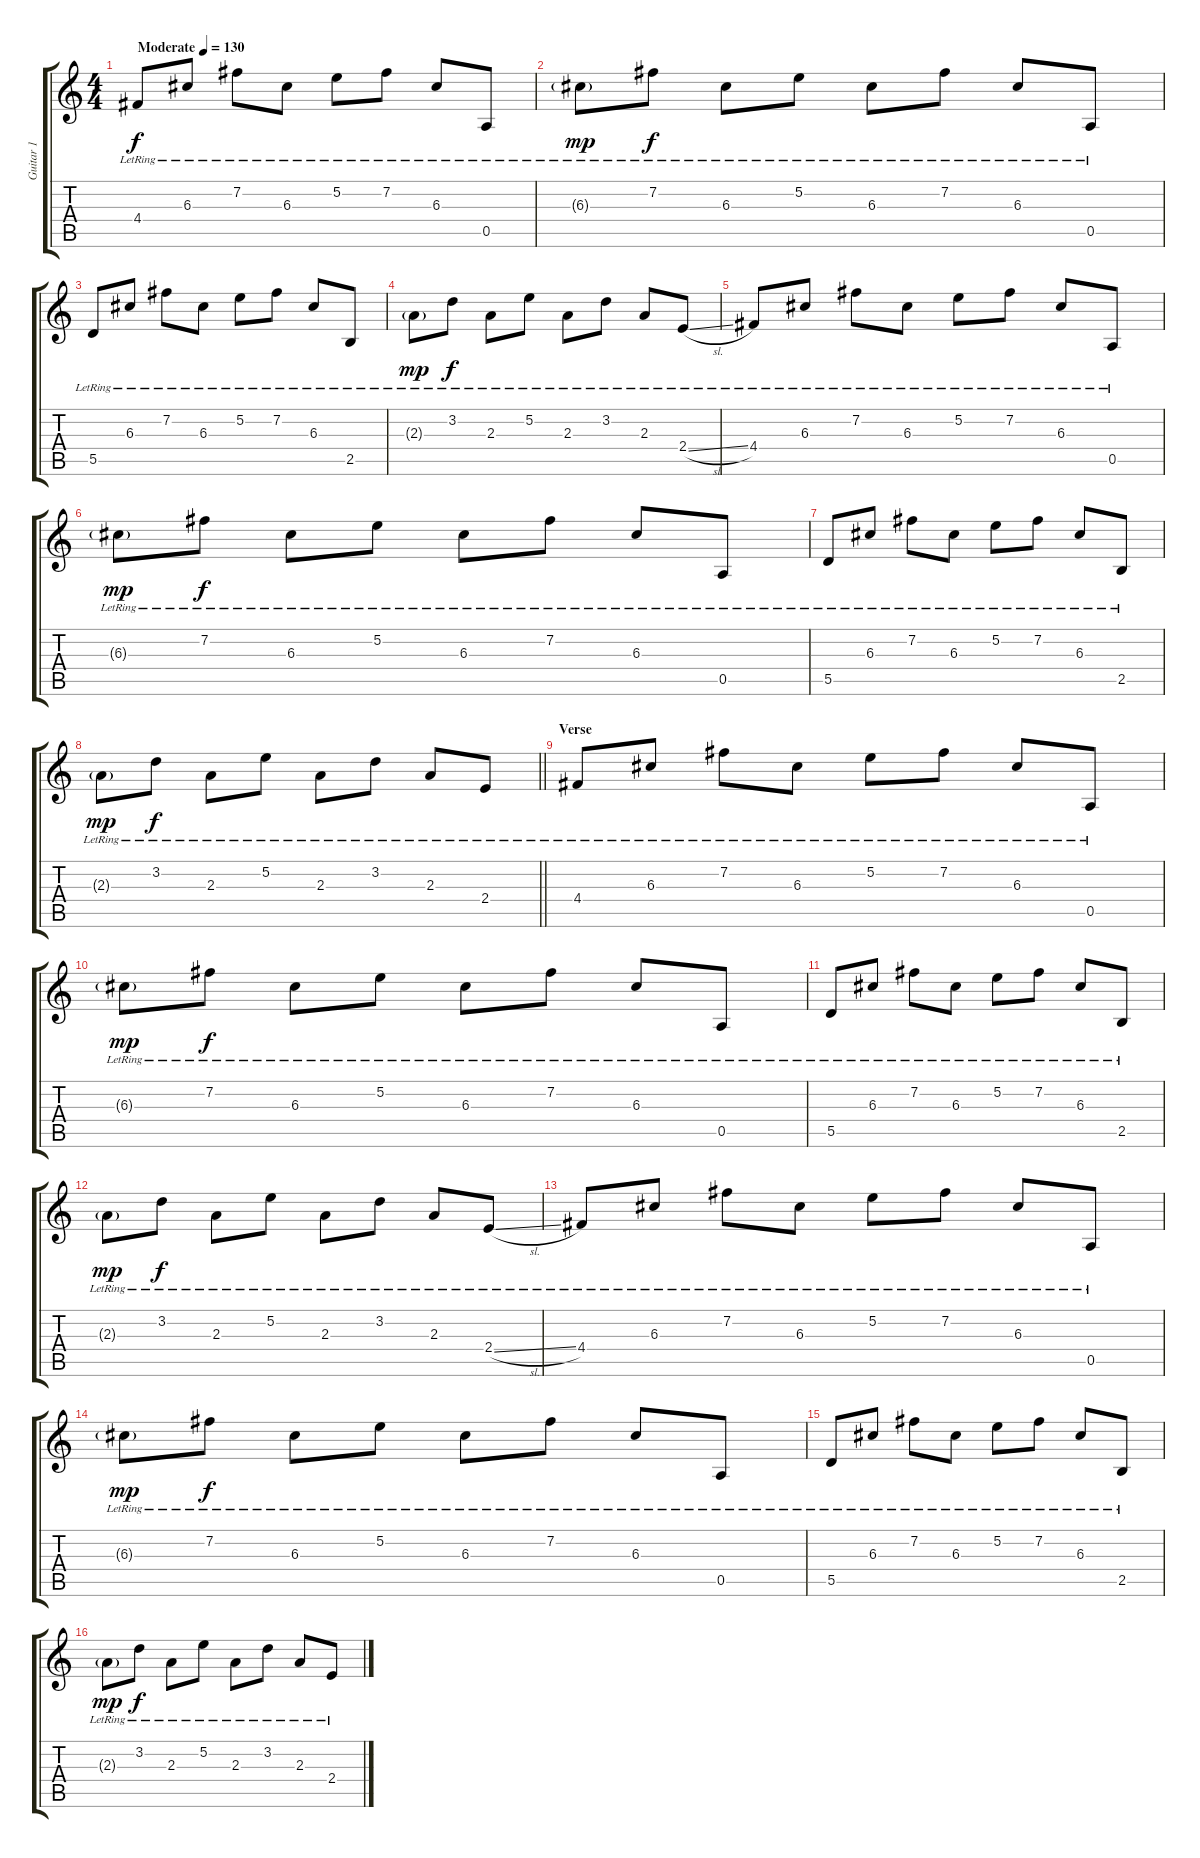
\track ("Guitar 1" "Guitar 1") {instrument acousticguitarsteel}
\staff {score tabs}
\tuning (E4 B3 G3 D3 A2 E2) {hide}
\ts (4 4)
\tempo (130 "Moderate")
\clef g2
\ks c
4.4{lr}.8{dy f instrument acousticguitarsteel} 6.3{lr}.8 7.2{lr}.8 6.3{lr}.8 5.2{lr}.8 7.2{lr}.8 6.3{lr}.8 0.5{lr}.8 |
6.3{g lr}.8{dy mp} 7.2{lr}.8{dy f} 6.3{lr}.8 5.2{lr}.8 6.3{lr}.8 7.2{lr}.8 6.3{lr}.8 0.5{lr}.8 |
5.5{lr}.8 6.3{lr}.8 7.2{lr}.8 6.3{lr}.8 5.2{lr}.8 7.2{lr}.8 6.3{lr}.8 2.5{lr}.8 |
2.3{g lr}.8{dy mp} 3.2{lr}.8{dy f} 2.3{lr}.8 5.2{lr}.8 2.3{lr}.8 3.2{lr}.8 2.3{lr}.8 2.4{sl lr}.8 |
4.4{lr}.8 6.3{lr}.8 7.2{lr}.8 6.3{lr}.8 5.2{lr}.8 7.2{lr}.8 6.3{lr}.8 0.5{lr}.8 |
6.3{g lr}.8{dy mp} 7.2{lr}.8{dy f} 6.3{lr}.8 5.2{lr}.8 6.3{lr}.8 7.2{lr}.8 6.3{lr}.8 0.5{lr}.8 |
5.5{lr}.8 6.3{lr}.8 7.2{lr}.8 6.3{lr}.8 5.2{lr}.8 7.2{lr}.8 6.3{lr}.8 2.5{lr}.8 |
\barLineRight lightlight
2.3{g lr}.8{dy mp} 3.2{lr}.8{dy f} 2.3{lr}.8 5.2{lr}.8 2.3{lr}.8 3.2{lr}.8 2.3{lr}.8 2.4{lr}.8 |
\section ("" "Verse")
4.4{lr}.8 6.3{lr}.8 7.2{lr}.8 6.3{lr}.8 5.2{lr}.8 7.2{lr}.8 6.3{lr}.8 0.5{lr}.8 |
6.3{g lr}.8{dy mp} 7.2{lr}.8{dy f} 6.3{lr}.8 5.2{lr}.8 6.3{lr}.8 7.2{lr}.8 6.3{lr}.8 0.5{lr}.8 |
5.5{lr}.8 6.3{lr}.8 7.2{lr}.8 6.3{lr}.8 5.2{lr}.8 7.2{lr}.8 6.3{lr}.8 2.5{lr}.8 |
2.3{g lr}.8{dy mp} 3.2{lr}.8{dy f} 2.3{lr}.8 5.2{lr}.8 2.3{lr}.8 3.2{lr}.8 2.3{lr}.8 2.4{sl lr}.8 |
4.4{lr}.8 6.3{lr}.8 7.2{lr}.8 6.3{lr}.8 5.2{lr}.8 7.2{lr}.8 6.3{lr}.8 0.5{lr}.8 |
6.3{g lr}.8{dy mp} 7.2{lr}.8{dy f} 6.3{lr}.8 5.2{lr}.8 6.3{lr}.8 7.2{lr}.8 6.3{lr}.8 0.5{lr}.8 |
5.5{lr}.8 6.3{lr}.8 7.2{lr}.8 6.3{lr}.8 5.2{lr}.8 7.2{lr}.8 6.3{lr}.8 2.5{lr}.8 |
2.3{g lr}.8{dy mp} 3.2{lr}.8{dy f} 2.3{lr}.8 5.2{lr}.8 2.3{lr}.8 3.2{lr}.8 2.3{lr}.8 2.4{lr}.8
